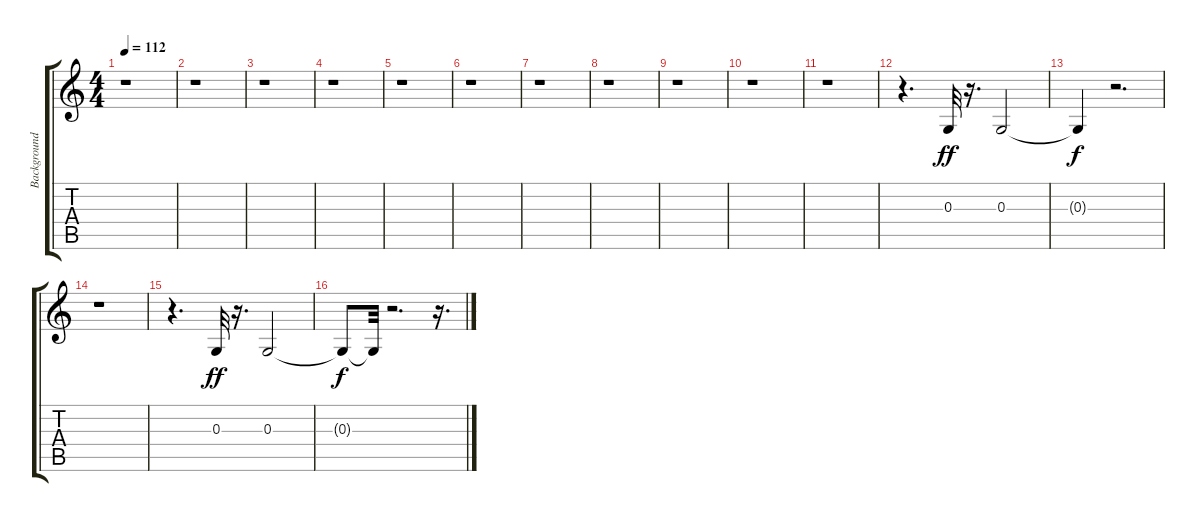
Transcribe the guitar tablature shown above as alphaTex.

\track ("Background Vocals 2" "Background") {instrument choiraahs}
\staff {score tabs}
\tuning (E4 B3 G3 D3 A2 E2) {hide}
\ts (4 4)
\tempo 112
\clef g2
\ks c
r.1{dy f} |
r.1 |
r.1 |
r.1 |
r.1 |
r.1 |
r.1 |
r.1 |
r.1 |
r.1 |
r.1 |
r.4{d} 0.3.32{dy ff} r.16{d} 0.3.2 |
0.3{t}.4{dy f} r.2{d} |
r.1 |
r.4{d} 0.3.32{dy ff} r.16{d} 0.3.2 |
0.3{t}.8{dy f} 0.3{t}.32 r.2{d} r.16{d}
